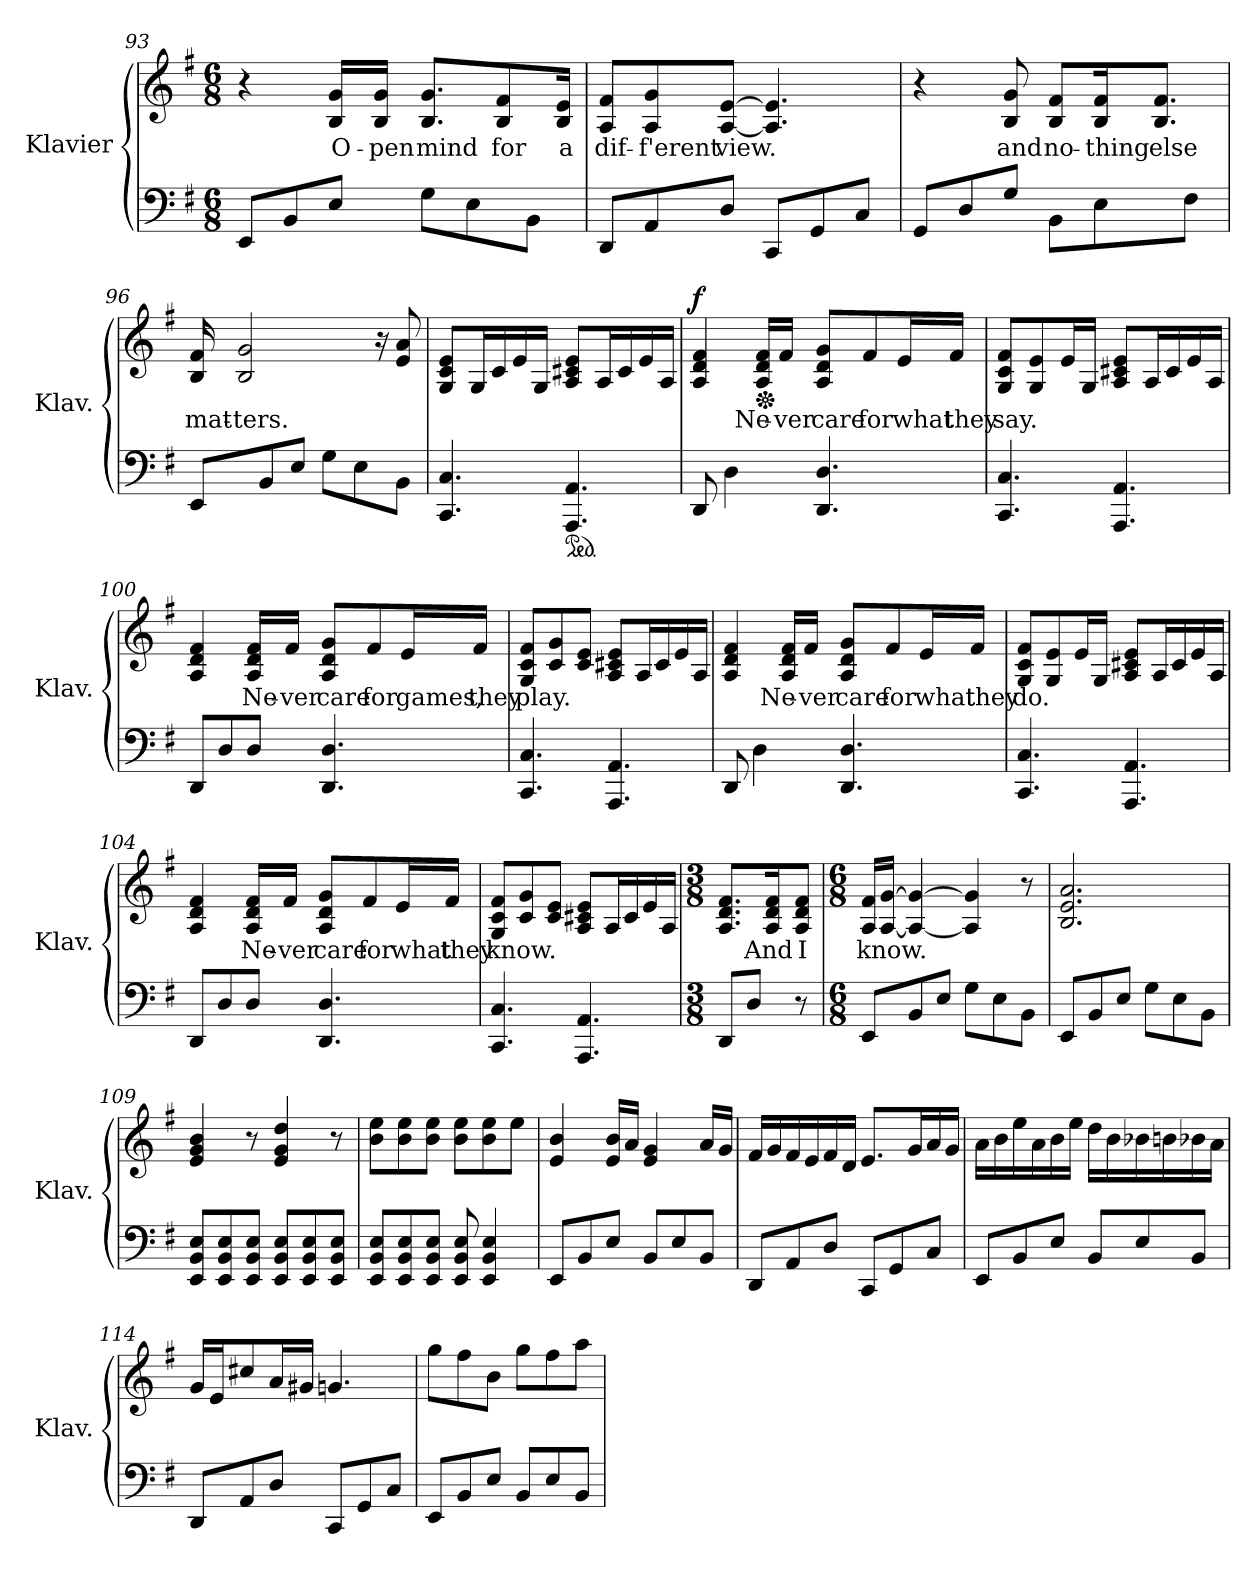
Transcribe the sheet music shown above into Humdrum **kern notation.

**kern	**kern	**text	**dynam
*part1	*part1	*part1	*part1
*staff2	*staff1	*staff1	*staff1/2
*I"Klavier	*	*	*
*I'Klav.	*	*	*
*clefF4	*clefG2	*	*
*k[f#]	*k[f#]	*	*
*M6/8	*M6/8	*	*
=93	=93	=93	=93
8EE/L	4r	.	.
8BB/	.	.	.
8E/J	16B/ 16g/LL	O-	.
.	16B/ 16g/JJ	-pen	.
8G\L	8.B/ 8.g/L	mind	.
8E\	.	.	.
.	8B/ 8f#/	for	.
8BB\J	.	.	.
.	16B/ 16e/Jk	a	.
=94	=94	=94	=94
8DD/L	8A/ 8f#/L	dif-	.
8AA/	8A/ 8g/	-f'erent	.
8D/J	[8A/ [8e/J	view.	.
8CC/L	4.A/] 4.e/]	.	.
8GG/	.	.	.
8C/J	.	.	.
=95	=95	=95	=95
8GG/L	4r	.	.
8D/	.	.	.
8G/J	8B/ 8g/	and	.
8BB\L	8B/ 8f#/L	no-	.
8E\	16B/ 16f#/K	-thing	.
.	8.B/ 8.f#/J	else	.
8F#\J	.	.	.
=96	=96	=96	=96
8EE/L	16B/ 16f#/	mat-	.
.	2B/ 2g/	-ters.	.
8BB/	.	.	.
8E/J	.	.	.
8G\L	.	.	.
8E\	.	.	.
.	16r	.	.
8BB\J	8e/ 8a/	.	.
=97	=97	=97	=97
4.CC/ 4.C/	8G/ 8c/ 8e/L	.	.
.	16G/L	.	.
.	16c/	.	.
.	16e/	.	.
.	16G/JJ	.	.
*ped	*	*	*
4.AAA/ 4.AA/	8A/ 8c#X/ 8e/L	.	.
.	16A/L	.	.
.	16c#/	.	.
.	16e/	.	.
.	16A/JJ	.	.
=98	=98	=98	=98
!	!	!	!LO:DY:b=2
8DD/	4A/ 4d/ 4f#/	.	f
4D\	.	.	.
*	*Xped	*	*
.	16A/ 16d/ 16f#/LL	Ne-	.
.	16f#/JJ	-ver	.
4.DD/ 4.D/	8A/ 8d/ 8g/L	care	.
.	8f#/	for	.
.	16e/L	what	.
.	16f#/JJ	they	.
=99	=99	=99	=99
4.CC/ 4.C/	8G/ 8c/ 8f#/L	say.	.
.	8G/ 8e/	.	.
.	16e/L	.	.
.	16G/JJ	.	.
4.AAA/ 4.AA/	8A/ 8c#X/ 8e/L	.	.
.	16A/L	.	.
.	16c#/	.	.
.	16e/	.	.
.	16A/JJ	.	.
=100	=100	=100	=100
8DD/L	4A/ 4d/ 4f#/	.	.
8D/	.	.	.
8D/J	16A/ 16d/ 16f#/LL	Ne-	.
.	16f#/JJ	-ver	.
4.DD/ 4.D/	8A/ 8d/ 8g/L	care	.
.	8f#/	for	.
.	16e/L	games,	.
.	16f#/JJ	they	.
=101	=101	=101	=101
4.CC/ 4.C/	8G/ 8c/ 8f#/L	play.	.
.	8c/ 8g/	.	.
.	8c/ 8e/J	.	.
4.AAA/ 4.AA/	8A/ 8c#X/ 8e/L	.	.
.	16A/L	.	.
.	16c#/	.	.
.	16e/	.	.
.	16A/JJ	.	.
=102	=102	=102	=102
8DD/	4A/ 4d/ 4f#/	.	.
4D\	.	.	.
.	16A/ 16d/ 16f#/LL	Ne-	.
.	16f#/JJ	-ver	.
4.DD/ 4.D/	8A/ 8d/ 8g/L	care	.
.	8f#/	for	.
.	16e/L	what	.
.	16f#/JJ	they	.
=103	=103	=103	=103
4.CC/ 4.C/	8G/ 8c/ 8f#/L	do.	.
.	8G/ 8e/	.	.
.	16e/L	.	.
.	16G/JJ	.	.
4.AAA/ 4.AA/	8A/ 8c#X/ 8e/L	.	.
.	16A/L	.	.
.	16c#/	.	.
.	16e/	.	.
.	16A/JJ	.	.
=104	=104	=104	=104
8DD/L	4A/ 4d/ 4f#/	.	.
8D/	.	.	.
8D/J	16A/ 16d/ 16f#/LL	Ne-	.
.	16f#/JJ	-ver	.
4.DD/ 4.D/	8A/ 8d/ 8g/L	care	.
.	8f#/	for	.
.	16e/L	what	.
.	16f#/JJ	they	.
=105	=105	=105	=105
4.CC/ 4.C/	8G/ 8c/ 8f#/L	know.	.
.	8c/ 8g/	.	.
.	8c/ 8e/J	.	.
4.AAA/ 4.AA/	8A/ 8c#X/ 8e/L	.	.
.	16A/L	.	.
.	16c#/	.	.
.	16e/	.	.
.	16A/JJ	.	.
=106	=106	=106	=106
*M3/8	*M3/8	*	*
8DD/L	8.A/ 8.d/ 8.f#/L	.	.
8D/J	.	.	.
.	16A/ 16d/ 16f#/K	And	.
8r	8A/ 8d/ 8f#/J	I	.
=107	=107	=107	=107
*M6/8	*M6/8	*	*
8EE/L	16A/ 16f#/LL	know.	.
.	[16A/ [16g/JJ	.	.
8BB/	4A/_ 4g/_	.	.
8E/J	.	.	.
8G\L	4A/] 4g/]	.	.
8E\	.	.	.
8BB\J	8r	.	.
=108	=108	=108	=108
8EE/L	2.B/ 2.e/ 2.a/	.	.
8BB/	.	.	.
8E/J	.	.	.
8G\L	.	.	.
8E\	.	.	.
8BB\J	.	.	.
=109	=109	=109	=109
8EE/ 8BB/ 8E/L	4e/ 4g/ 4b/	.	.
8EE/ 8BB/ 8E/	.	.	.
8EE/ 8BB/ 8E/J	8r	.	.
8EE/ 8BB/ 8E/L	4e/ 4g/ 4dd/	.	.
8EE/ 8BB/ 8E/	.	.	.
8EE/ 8BB/ 8E/J	8r	.	.
=110	=110	=110	=110
8EE/ 8BB/ 8E/L	8b\ 8ee\L	.	.
8EE/ 8BB/ 8E/	8b\ 8ee\	.	.
8EE/ 8BB/ 8E/J	8b\ 8ee\J	.	.
8EE/ 8BB/ 8E/	8b\ 8ee\L	.	.
4EE/ 4BB/ 4E/	8b\ 8ee\	.	.
.	8ee\J	.	.
=111	=111	=111	=111
8EE/L	4e/ 4b/	.	.
8BB/	.	.	.
8E/J	16e/ 16b/LL	.	.
.	16a/JJ	.	.
8BB/L	4e/ 4g/	.	.
8E/	.	.	.
8BB/J	16a/LL	.	.
.	16g/JJ	.	.
=112	=112	=112	=112
8DD/L	16f#/LL	.	.
.	16g/	.	.
8AA/	16f#/	.	.
.	16e/	.	.
8D/J	16f#/	.	.
.	16d/JJ	.	.
8CC/L	8.e/L	.	.
8GG/	.	.	.
.	16g/L	.	.
8C/J	16a/	.	.
.	16g/JJ	.	.
=113	=113	=113	=113
8EE/L	16a\LL	.	.
.	16b\	.	.
8BB/	16ee\	.	.
.	16a\	.	.
8E/J	16b\	.	.
.	16ee\JJ	.	.
8BB/L	16dd\LL	.	.
.	16b\	.	.
8E/	16b-X\	.	.
.	16bn\	.	.
8BB/J	16b-X\	.	.
.	16a\JJ	.	.
=114	=114	=114	=114
8DD/L	16g/LL	.	.
.	16e/J	.	.
8AA/	8cc#X/	.	.
8D/J	16a/L	.	.
.	16g#X/JJ	.	.
8CC/L	4.gn/	.	.
8GG/	.	.	.
8C/J	.	.	.
=115	=115	=115	=115
8EE/L	8gg\L	.	.
8BB/	8ff#\	.	.
8E/J	8b\J	.	.
8BB/L	8gg\L	.	.
8E/	8ff#\	.	.
8BB/J	8aa\J	.	.
=	=	=	=
*-	*-	*-	*-
